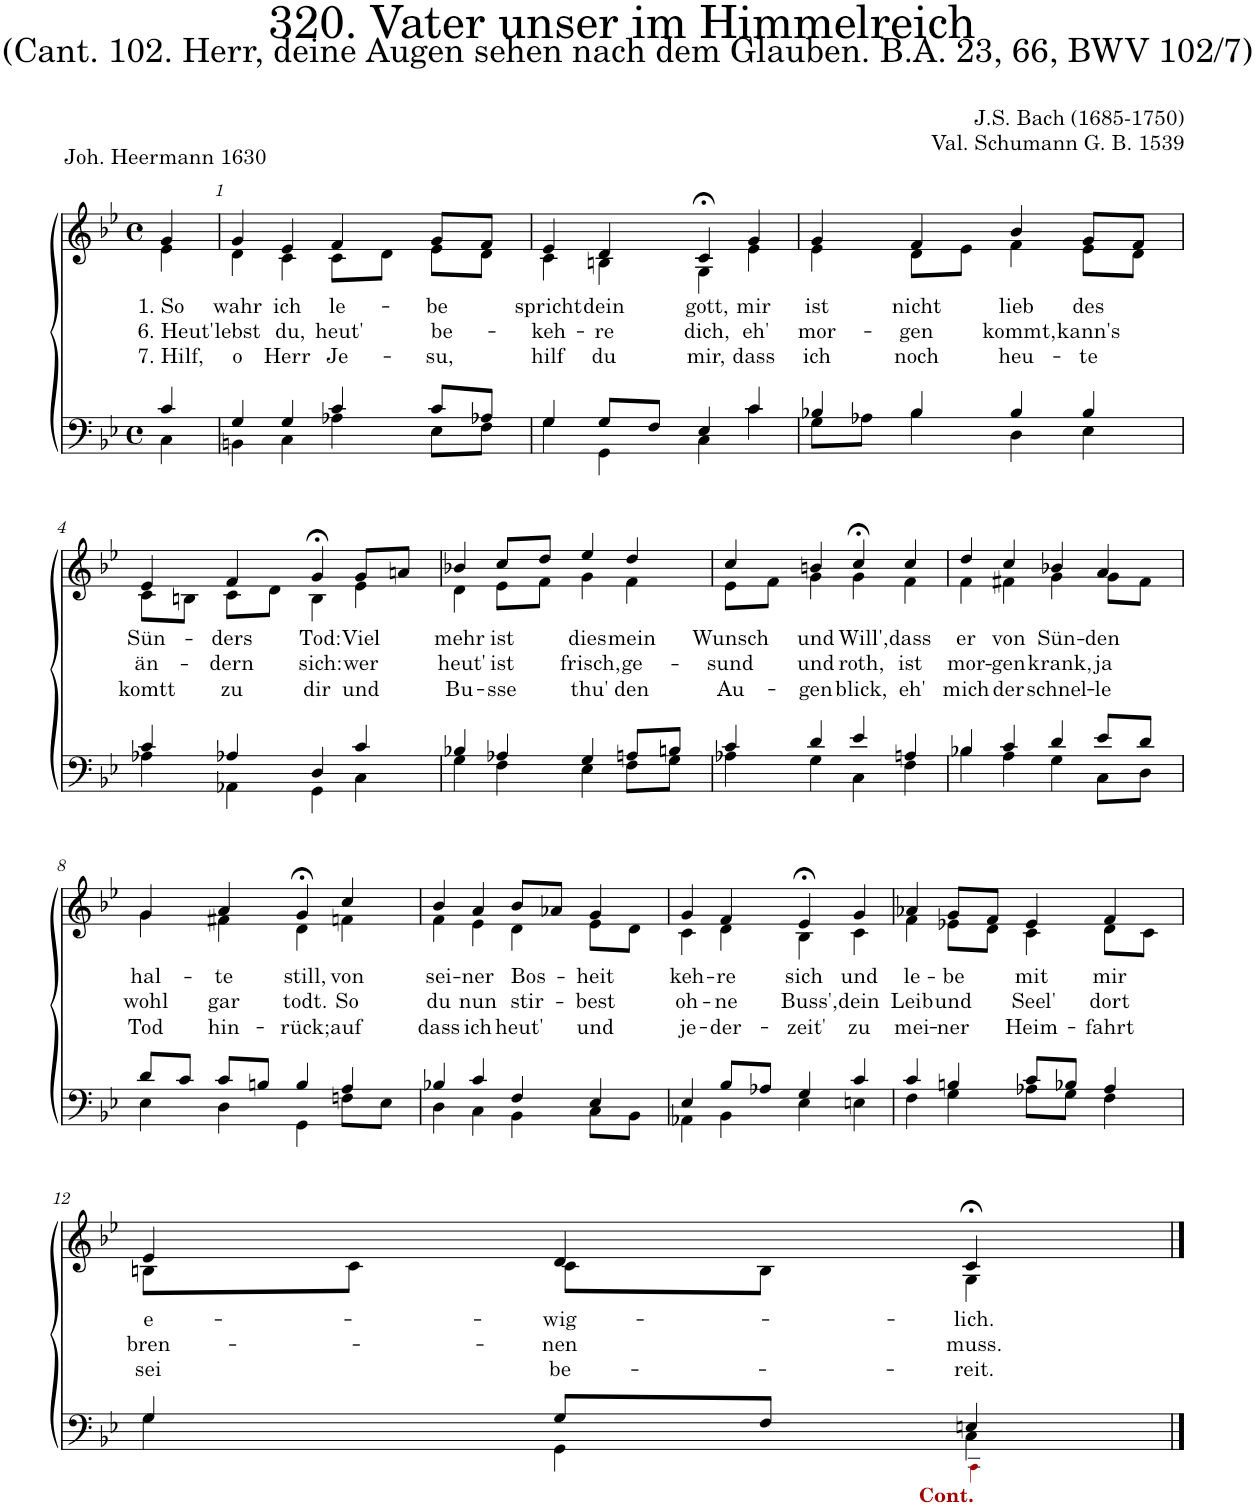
**kern	**kern	**text	**text	**text
*part2	*part1	*part1	*part1	*part1
*staff2	*staff1	*staff1	*staff1	*staff1
*I"Tenor/Bass	*I"Soprano/Alto	*	*	*
*clefF4	*clefG2	*	*	*
*k[b-e-]	*k[b-e-]	*	*	*
*M4/4	*M4/4	*	*	*
*met(c)	*met(c)	*	*	*
=	=	=	=	=
*^	*	*	*	*
!	!	!	!LO:LY:b	!LO:LY:b	!LO:LY:b
*	*	*^	*	*	*
4c/	4C\	4g/	4e-\	1. So	6. Heut'	7. Hilf,
=1	=1	=1	=1	=1	=1	=1
!	!	!	!	!LO:LY:b	!LO:LY:b	!LO:LY:b
4G/	4BBn\	4g/	4d\	wahr	lebst	o
!	!	!	!	!LO:LY:b	!LO:LY:b	!LO:LY:b
4G/	4C\	4e-/	4c\	ich	du,	Herr
!	!	!	!	!LO:LY:b	!LO:LY:b	!LO:LY:b
4c/	4A-X\	4f/	8c\L	le-	heut'	Je-
.	.	.	8d\J	.	.	.
!	!	!	!	!LO:LY:b	!LO:LY:b	!LO:LY:b
8c/L	8E-\L	8g/L	8e-\L	be	be-	-su,
8A-X/J	8F\J	8f/J	8d\J	.	.	.
=2	=2	=2	=2	=2	=2	=2
!	!	!	!	!LO:LY:b	!LO:LY:b	!LO:LY:b
4G/	4G\	4e-/	4c\	spricht	-keh-	hilf
!	!	!	!	!LO:LY:b	!LO:LY:b	!LO:LY:b
8G/L	4GG\	4d/	4Bn\	dein	-re	du
8F/J	.	.	.	.	.	.
!	!	!	!	!LO:LY:b	!LO:LY:b	!LO:LY:b
4E-/	4C\	4c;<,/	4G\	gott,	dich,	mir,
!	!	!	!	!LO:LY:b	!LO:LY:b	!LO:LY:b
4c/	4c\	4g/	4e-\	mir	eh'	dass
=3	=3	=3	=3	=3	=3	=3
!	!	!	!	!LO:LY:b	!LO:LY:b	!LO:LY:b
4B-X/	8G\L	4g/	4e-\	ist	mor-	ich
.	8A-X\J	.	.	.	.	.
!	!	!	!	!LO:LY:b	!LO:LY:b	!LO:LY:b
4B-/	4B-\	4f/	8d\L	nicht	-gen	noch
.	.	.	8e-\J	.	.	.
!	!	!	!	!LO:LY:b	!LO:LY:b	!LO:LY:b
4B-/	4D\	4b-/	4f\	lieb	kommt,	heu-
!	!	!	!	!LO:LY:b	!LO:LY:b	!LO:LY:b
4B-/	4E-\	8g/L	8e-\L	des	kann's	-te
.	.	8f/J	8d\J	.	.	.
!!LO:LB:g=z	!!
=4	=4	=4	=4	=4	=4	=4
!	!	!	!	!LO:LY:b	!LO:LY:b	!LO:LY:b
4c/	4A-X\	4e-/	8c\L	Sün-	än-	komtt
.	.	.	8Bn\J	.	.	.
!	!	!	!	!LO:LY:b	!LO:LY:b	!LO:LY:b
4A-X/	4AA-X\	4f/	8c\L	-ders	-dern	zu
.	.	.	8d\J	.	.	.
!	!	!	!	!LO:LY:b	!LO:LY:b	!LO:LY:b
4D/	4GG\	4g;<,/	4B\	Tod:	sich:	dir
!	!	!	!	!LO:LY:b	!LO:LY:b	!LO:LY:b
4c/	4C\	8g/L	4e-\	Viel	wer	und
.	.	8an/J	.	.	.	.
=5	=5	=5	=5	=5	=5	=5
!	!	!	!	!LO:LY:b	!LO:LY:b	!LO:LY:b
4B-X/	4G\	4b-X/	4d\	mehr	heut'	Bu-
!	!	!	!	!LO:LY:b	!LO:LY:b	!LO:LY:b
4A-X/	4F\	8cc/L	8e-\L	ist	ist	-sse
.	.	8dd/J	8f\J	.	.	.
!	!	!	!	!LO:LY:b	!LO:LY:b	!LO:LY:b
4G/	4E-\	4ee-/	4g\	dies	frisch,	thu'
!	!	!	!	!LO:LY:b	!LO:LY:b	!LO:LY:b
8An/L	8F\L	4dd/	4f\	mein	ge-	den
8Bn/J	8G\J	.	.	.	.	.
=6	=6	=6	=6	=6	=6	=6
!	!	!	!	!LO:LY:b	!LO:LY:b	!LO:LY:b
4c/	4A-X\	4cc/	8e-\L	Wunsch	-sund	Au-
.	.	.	8f\J	.	.	.
!	!	!	!	!LO:LY:b	!LO:LY:b	!LO:LY:b
4d/	4G\	4bn/	4g\	und	und	-gen
!	!	!	!	!LO:LY:b	!LO:LY:b	!LO:LY:b
4e-/	4C\	4cc;<,/	4g\	Will',	roth,	blick,
!	!	!	!	!LO:LY:b	!LO:LY:b	!LO:LY:b
4An/	4F\	4cc/	4f\	dass	ist	eh'
=7	=7	=7	=7	=7	=7	=7
!	!	!	!	!LO:LY:b	!LO:LY:b	!LO:LY:b
4B-X/	4B-\	4dd/	4f\	er	mor-	mich
!	!	!	!	!LO:LY:b	!LO:LY:b	!LO:LY:b
4c/	4A\	4cc/	4f#X\	von	-gen	der
!	!	!	!	!LO:LY:b	!LO:LY:b	!LO:LY:b
4d/	4G\	4b-X/	4g\	Sün-	krank,	schnel-
!	!	!	!	!LO:LY:b	!LO:LY:b	!LO:LY:b
8e-/L	8C\L	4a/	8g\L	-den	ja	-le
8d/J	8D\J	.	8f#\J	.	.	.
!!LO:LB:g=z	!!
=8	=8	=8	=8	=8	=8	=8
!	!	!	!	!LO:LY:b	!LO:LY:b	!LO:LY:b
8d/L	4E-\	4g/	4g\	hal-	wohl	Tod
8c/J	.	.	.	.	.	.
!	!	!	!	!LO:LY:b	!LO:LY:b	!LO:LY:b
8c/L	4D\	4a/	4f#X\	-te	gar	hin-
8Bn/J	.	.	.	.	.	.
!	!	!	!	!LO:LY:b	!LO:LY:b	!LO:LY:b
4B/	4GG\	4g;<,/	4d\	still,	todt.	-rück;
!	!	!	!	!LO:LY:b	!LO:LY:b	!LO:LY:b
4A/	8Fn\L	4cc/	4fn\	von	So	auf
.	8E-\J	.	.	.	.	.
=9	=9	=9	=9	=9	=9	=9
!	!	!	!	!LO:LY:b	!LO:LY:b	!LO:LY:b
4B-X/	4D\	4b-/	4f\	sei-	du	dass
!	!	!	!	!LO:LY:b	!LO:LY:b	!LO:LY:b
4c/	4C\	4a/	4e-\	-ner	nun	ich
!	!	!	!	!LO:LY:b	!LO:LY:b	!LO:LY:b
4F/	4BB-\	8b-/L	4d\	Bos-	stir-	heut'
.	.	8a-X/J	.	.	.	.
!	!	!	!	!LO:LY:b	!LO:LY:b	!LO:LY:b
4E-/	8C\L	4g/	8e-\L	-heit	-best	und
.	8BB-\J	.	8d\J	.	.	.
=10	=10	=10	=10	=10	=10	=10
!	!	!	!	!LO:LY:b	!LO:LY:b	!LO:LY:b
4E-/	4AA-X\	4g/	4c\	keh-	oh-	je-
!	!	!	!	!LO:LY:b	!LO:LY:b	!LO:LY:b
8B-/L	4BB-\	4f/	4d\	-re	-ne	-der-
8A-X/J	.	.	.	.	.	.
!	!	!	!	!LO:LY:b	!LO:LY:b	!LO:LY:b
4G/	4E-\	4e-;<,/	4B-\	sich	Buss',	-zeit'
!	!	!	!	!LO:LY:b	!LO:LY:b	!LO:LY:b
4c/	4En\	4g/	4c\	und	dein	zu
=11	=11	=11	=11	=11	=11	=11
!	!	!	!	!LO:LY:b	!LO:LY:b	!LO:LY:b
4c/	4F\	4a-X/	4f\	le-	Leib	mei-
!	!	!	!	!LO:LY:b	!LO:LY:b	!LO:LY:b
4Bn/	4G\	8g/L	8e-X\L	-be	und	-ner
.	.	8f/J	8d\J	.	.	.
!	!	!	!	!LO:LY:b	!LO:LY:b	!LO:LY:b
8c/L	8A-X\L	4e-/	4c\	mit	Seel'	Heim-
8B-X/J	8G\J	.	.	.	.	.
!	!	!	!	!LO:LY:b	!LO:LY:b	!LO:LY:b
4A-/	4F\	4f/	8d\L	mir	dort	-fahrt
.	.	.	8c\J	.	.	.
!!LO:LB:g=z	!!
=12	=12	=12	=12	=12	=12	=12
*	*^	*	*	*	*	*
!	!	!	!	!	!LO:LY:b	!LO:LY:b	!LO:LY:b
4G/	4G\	2ryy	4e-/	8Bn\L	e-	bren-	sei
.	.	.	.	8c\J	.	.	.
!	!	!	!	!	!LO:LY:b	!LO:LY:b	!LO:LY:b
8G/L	4GG\	.	4d/	8c\L	-wig-	-nen	be-
8F/J	.	.	.	8B\J	.	.	.
!LO:TX:b:B:color=#A40000:t=Cont.	!	!	!	!	!	!	!
!	!	!	!	!	!LO:LY:b	!LO:LY:b	!LO:LY:b
4En/	4C\	4CCi\	4c;</	4G\	-lich.	muss.	-reit.
*v	*v	*v	*	*	*	*	*
*	*v	*v	*	*	*
==	==	==	==	==
*-	*-	*-	*-	*-
